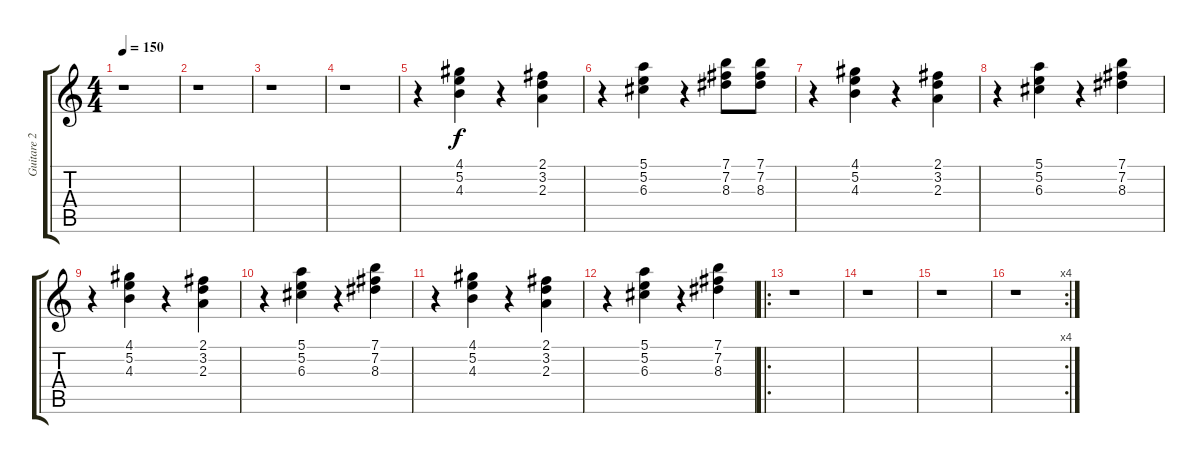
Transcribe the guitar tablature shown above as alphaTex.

\track ("Guitare 2" "Guitare 2") {instrument overdrivenguitar}
\staff {score tabs}
\tuning (E4 B3 G3 D3 A2 E2) {hide}
\ts (4 4)
\tempo 150
\clef g2
\ks c
r.1{dy f} |
r.1 |
r.1 |
r.1 |
r.4 (4.1 5.2 4.3).4 r.4 (2.1 3.2 2.3).4 |
r.4 (5.1 5.2 6.3).4 r.4 (7.1 7.2 8.3).8 (7.1 7.2 8.3).8 |
r.4 (4.1 5.2 4.3).4 r.4 (2.1 3.2 2.3).4 |
r.4 (5.1 5.2 6.3).4 r.4 (7.1 7.2 8.3).4 |
r.4 (4.1 5.2 4.3).4 r.4 (2.1 3.2 2.3).4 |
r.4 (5.1 5.2 6.3).4 r.4 (7.1 7.2 8.3).4 |
r.4 (4.1 5.2 4.3).4 r.4 (2.1 3.2 2.3).4 |
r.4 (5.1 5.2 6.3).4 r.4 (7.1 7.2 8.3).4 |
\ro
r.1 |
r.1 |
r.1 |
\rc 4
r.1
